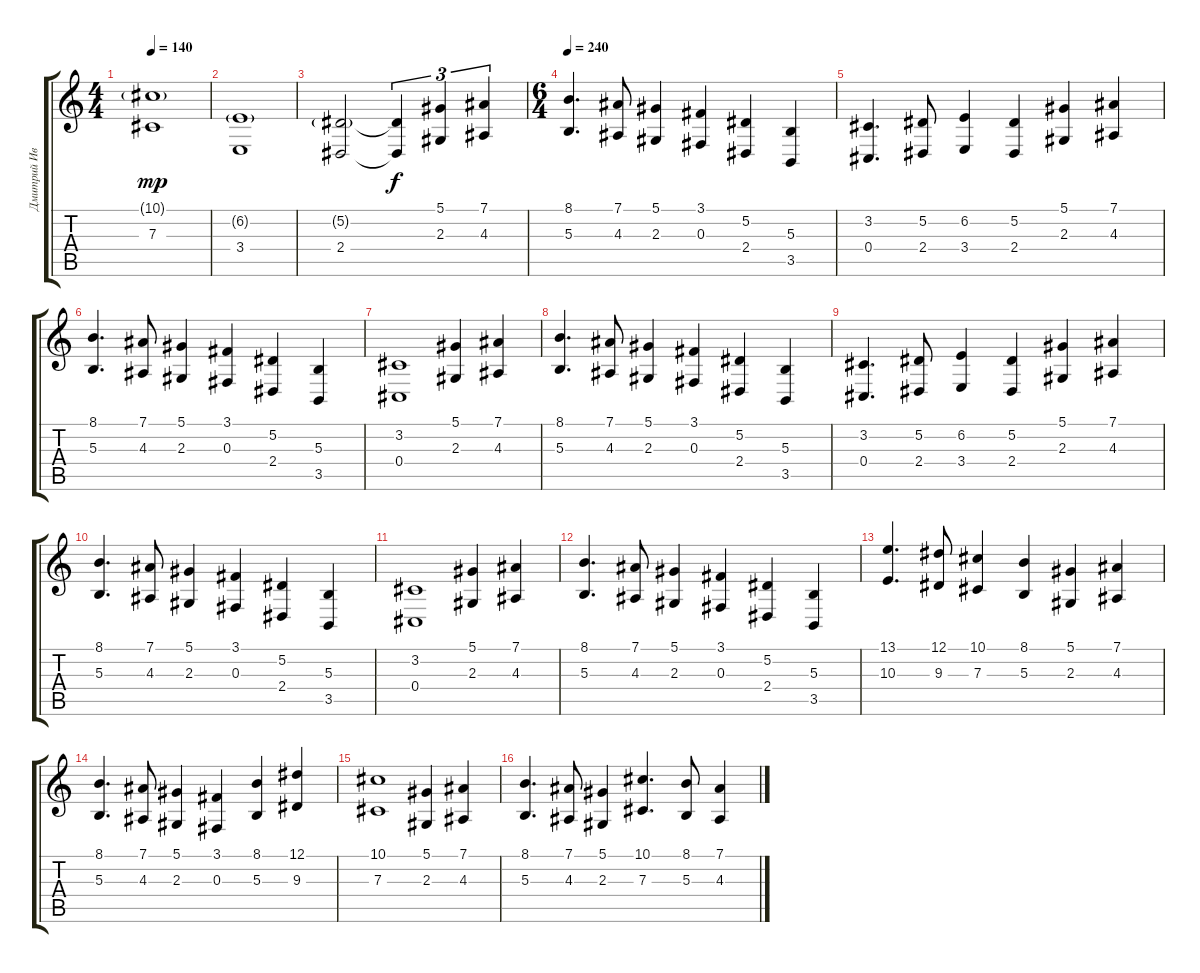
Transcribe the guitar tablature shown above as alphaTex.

\track ("Дмитрий Иванов" "Дмитрий Ив") {instrument stringensemble1}
\staff {score tabs}
\tuning (Eb4 Bb3 Gb3 Db3 Ab2 Eb2) {hide}
\ts (4 4)
\tempo 140
\clef g2
\ks c
(10.1{g} 7.3).1{dy mp} |
(6.2{g} 3.4).1 |
(5.2{g} 2.4).2 (5.2{t} 2.4{t}).4{tu (3 2) dy f} (5.1 2.3).4{tu (3 2)} (7.1 4.3).4{tu (3 2)} |
\ts (6 4)
\tempo 240
(8.1 5.3).4{d} (7.1 4.3).8 (5.1 2.3).4 (3.1 0.3).4 (5.2 2.4).4 (5.3 3.5).4 |
(3.2 0.4).4{d} (5.2 2.4).8 (6.2 3.4).4 (5.2 2.4).4 (5.1 2.3).4 (7.1 4.3).4 |
(8.1 5.3).4{d} (7.1 4.3).8 (5.1 2.3).4 (3.1 0.3).4 (5.2 2.4).4 (5.3 3.5).4 |
(3.2 0.4).1 (5.1 2.3).4 (7.1 4.3).4 |
(8.1 5.3).4{d} (7.1 4.3).8 (5.1 2.3).4 (3.1 0.3).4 (5.2 2.4).4 (5.3 3.5).4 |
(3.2 0.4).4{d} (5.2 2.4).8 (6.2 3.4).4 (5.2 2.4).4 (5.1 2.3).4 (7.1 4.3).4 |
(8.1 5.3).4{d} (7.1 4.3).8 (5.1 2.3).4 (3.1 0.3).4 (5.2 2.4).4 (5.3 3.5).4 |
(3.2 0.4).1 (5.1 2.3).4 (7.1 4.3).4 |
(8.1 5.3).4{d} (7.1 4.3).8 (5.1 2.3).4 (3.1 0.3).4 (5.2 2.4).4 (5.3 3.5).4 |
(13.1 10.3).4{d} (12.1 9.3).8 (10.1 7.3).4 (8.1 5.3).4 (5.1 2.3).4 (7.1 4.3).4 |
(8.1 5.3).4{d} (7.1 4.3).8 (5.1 2.3).4 (3.1 0.3).4 (8.1 5.3).4 (12.1 9.3).4 |
(10.1 7.3).1 (5.1 2.3).4 (7.1 4.3).4 |
(8.1 5.3).4{d} (7.1 4.3).8 (5.1 2.3).4 (10.1 7.3).4{d} (8.1 5.3).8 (7.1 4.3).4
